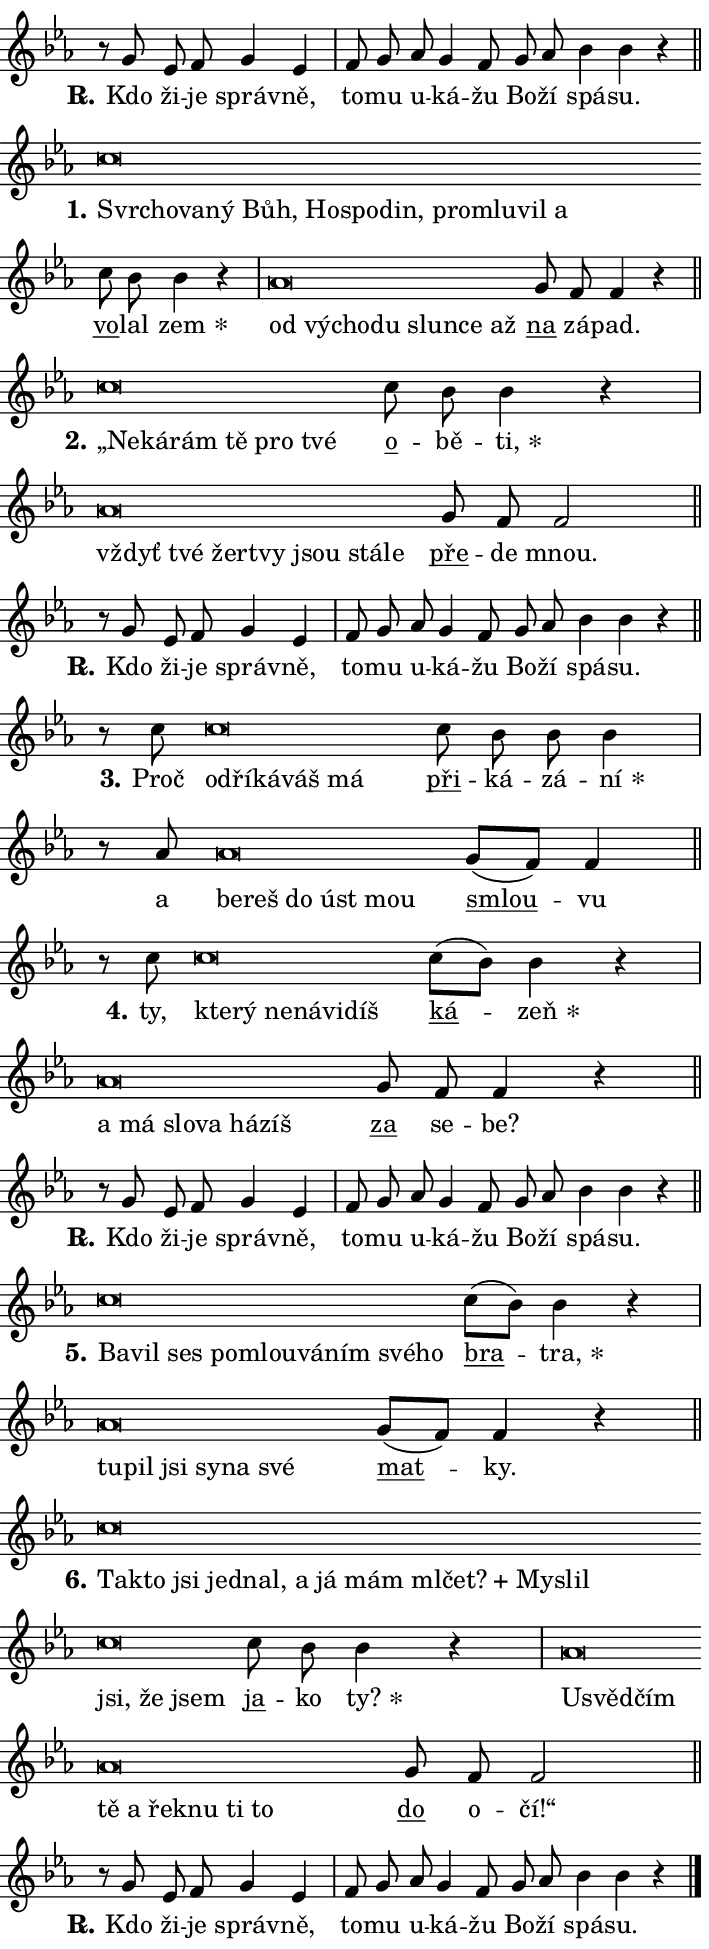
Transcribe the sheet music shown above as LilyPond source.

\version "2.24.0"
\header { tagline = "" }
\paper {
  indent = 0\cm
  top-margin = 0\cm
  right-margin = 0.13\cm % to fit lyric hyphens
  bottom-margin = 0\cm
  left-margin = 0\cm
  paper-width = 12\cm
  page-breaking = #ly:one-page-breaking
  system-system-spacing.basic-distance = #11
  score-system-spacing.basic-distance = #11
  ragged-last = ##f
}


%% Author: Thomas Morley
%% https://lists.gnu.org/archive/html/lilypond-user/2020-05/msg00002.html
#(define (line-position grob)
"Returns position of @var[grob} in current system:
   @code{'start}, if at first time-step
   @code{'end}, if at last time-step
   @code{'middle} otherwise
"
  (let* ((col (ly:item-get-column grob))
         (ln (ly:grob-object col 'left-neighbor))
         (rn (ly:grob-object col 'right-neighbor))
         (col-to-check-left (if (ly:grob? ln) ln col))
         (col-to-check-right (if (ly:grob? rn) rn col))
         (break-dir-left
           (and
             (ly:grob-property col-to-check-left 'non-musical #f)
             (ly:item-break-dir col-to-check-left)))
         (break-dir-right
           (and
             (ly:grob-property col-to-check-right 'non-musical #f)
             (ly:item-break-dir col-to-check-right))))
        (cond ((eqv? 1 break-dir-left) 'start)
              ((eqv? -1 break-dir-right) 'end)
              (else 'middle))))

#(define (tranparent-at-line-position vctor)
  (lambda (grob)
  "Relying on @code{line-position} select the relevant enry from @var{vctor}.
Used to determine transparency,"
    (case (line-position grob)
      ((end) (not (vector-ref vctor 0)))
      ((middle) (not (vector-ref vctor 1)))
      ((start) (not (vector-ref vctor 2))))))

noteHeadBreakVisibility =
#(define-music-function (break-visibility)(vector?)
"Makes @code{NoteHead}s transparent relying on @var{break-visibility}"
#{
  \override NoteHead.transparent =
    #(tranparent-at-line-position break-visibility)
#})

#(define delete-ledgers-for-transparent-note-heads
  (lambda (grob)
    "Reads whether a @code{NoteHead} is transparent.
If so this @code{NoteHead} is removed from @code{'note-heads} from
@var{grob}, which is supposed to be @code{LedgerLineSpanner}.
As a result ledgers are not printed for this @code{NoteHead}"
    (let* ((nhds-array (ly:grob-object grob 'note-heads))
           (nhds-list
             (if (ly:grob-array? nhds-array)
                 (ly:grob-array->list nhds-array)
                 '()))
           ;; Relies on the transparent-property being done before
           ;; Staff.LedgerLineSpanner.after-line-breaking is executed.
           ;; This is fragile ...
           (to-keep
             (remove
               (lambda (nhd)
                 (ly:grob-property nhd 'transparent #f))
               nhds-list)))
      ;; TODO find a better method to iterate over grob-arrays, similiar
      ;; to filter/remove etc for lists
      ;; For now rebuilt from scratch
      (set! (ly:grob-object grob 'note-heads)  '())
      (for-each
        (lambda (nhd)
          (ly:pointer-group-interface::add-grob grob 'note-heads nhd))
        to-keep))))

squashNotes = {
  \override NoteHead.X-extent = #'(-0.2 . 0.2)
  \override NoteHead.Y-extent = #'(-0.75 . 0)
  \override NoteHead.stencil =
    #(lambda (grob)
       (let ((pos (ly:grob-property grob 'staff-position)))
         (begin
           (if (< pos -7) (display "ERROR: Lower brevis then expected\n") (display ""))
           (if (<= pos -6) ly:text-interface::print ly:note-head::print))))
}
unSquashNotes = {
  \revert NoteHead.X-extent
  \revert NoteHead.Y-extent
  \revert NoteHead.stencil
}

hideNotes = \noteHeadBreakVisibility #begin-of-line-visible
unHideNotes = \noteHeadBreakVisibility #all-visible

% work-around for resetting accidentals
% https://lilypond.org/doc/v2.23/Documentation/notation/displaying-rhythms#unmetered-music
cadenzaMeasure = {
  \cadenzaOff
  \partial 1024 s1024
  \cadenzaOn
}

#(define-markup-command (accent layout props text) (markup?)
  "Underline accented syllable"
  (interpret-markup layout props
    #{\markup \override #'(offset . 4.3) \underline { #text }#}))

responsum = \markup \concat {
  "R" \hspace #-1.05 \path #0.1 #'((moveto 0 0.07) (lineto 0.9 0.8)) \hspace #0.05 "."
}

spaceSize = #0.6828661417322834 % exact space size for TeX Gyre Schola

\layout {
  \context {
    \Staff
    \remove "Time_signature_engraver"
    \override LedgerLineSpanner.after-line-breaking = #delete-ledgers-for-transparent-note-heads
  }
  \context {
    \Lyrics {
      \override LyricSpace.minimum-distance = \spaceSize
      \override LyricText.font-name = #"TeX Gyre Schola"
      \override LyricText.font-size = 1
      \override StanzaNumber.font-name = #"TeX Gyre Schola Bold"
      \override StanzaNumber.font-size = 1
    }
  }
  \context {
    \Score 
    \override NoteHead.text =
      #(lambda (grob) 
        (let ((pos (ly:grob-property grob 'staff-position)))
          #{\markup {
            \combine
              \halign #-0.55 \raise #(if (= pos -6) 0 0.5) \override #'(thickness . 2) \draw-line #'(3.2 . 0)
              \musicglyph "noteheads.sM1"
          }#}))
  }
}

% magnetic-lyrics.ily
%
%   written by
%     Jean Abou Samra <jean@abou-samra.fr>
%     Werner Lemberg <wl@gnu.org>
%
%   adapted by
%     Jiri Hon <jiri.hon@gmail.com>
%
% Version 2022-Apr-15

% https://www.mail-archive.com/lilypond-user@gnu.org/msg149350.html

#(define (Left_hyphen_pointer_engraver context)
   "Collect syllable-hyphen-syllable occurrences in lyrics and store
them in properties.  This engraver only looks to the left.  For
example, if the lyrics input is @code{foo -- bar}, it does the
following.

@itemize @bullet
@item
Set the @code{text} property of the @code{LyricHyphen} grob between
@q{foo} and @q{bar} to @code{foo}.

@item
Set the @code{left-hyphen} property of the @code{LyricText} grob with
text @q{foo} to the @code{LyricHyphen} grob between @q{foo} and
@q{bar}.
@end itemize

Use this auxiliary engraver in combination with the
@code{lyric-@/text::@/apply-@/magnetic-@/offset!} hook."
   (let ((hyphen #f)
         (text #f))
     (make-engraver
      (acknowledgers
       ((lyric-syllable-interface engraver grob source-engraver)
        (set! text grob)))
      (end-acknowledgers
       ((lyric-hyphen-interface engraver grob source-engraver)
        ;(when (not (grob::has-interface grob 'lyric-space-interface))
          (set! hyphen grob)));)
      ((stop-translation-timestep engraver)
       (when (and text hyphen)
         (ly:grob-set-object! text 'left-hyphen hyphen))
       (set! text #f)
       (set! hyphen #f)))))

#(define (lyric-text::apply-magnetic-offset! grob)
   "If the space between two syllables is less than the value in
property @code{LyricText@/.details@/.squash-threshold}, move the right
syllable to the left so that it gets concatenated with the left
syllable.

Use this function as a hook for
@code{LyricText@/.after-@/line-@/breaking} if the
@code{Left_@/hyphen_@/pointer_@/engraver} is active."
   (let ((hyphen (ly:grob-object grob 'left-hyphen #f)))
     (when hyphen
       (let ((left-text (ly:spanner-bound hyphen LEFT)))
         (when (grob::has-interface left-text 'lyric-syllable-interface)
           (let* ((common (ly:grob-common-refpoint grob left-text X))
                  (this-x-ext (ly:grob-extent grob common X))
                  (left-x-ext
                   (begin
                     ;; Trigger magnetism for left-text.
                     (ly:grob-property left-text 'after-line-breaking)
                     (ly:grob-extent left-text common X)))
                  ;; `delta` is the gap width between two syllables.
                  (delta (- (interval-start this-x-ext)
                            (interval-end left-x-ext)))
                  (details (ly:grob-property grob 'details))
                  (threshold (assoc-get 'squash-threshold details 0.2)))
             (when (< delta threshold)
               (let* (;; We have to manipulate the input text so that
                      ;; ligatures crossing syllable boundaries are not
                      ;; disabled.  For languages based on the Latin
                      ;; script this is essentially a beautification.
                      ;; However, for non-Western scripts it can be a
                      ;; necessity.
                      (lt (ly:grob-property left-text 'text))
                      (rt (ly:grob-property grob 'text))
                      (is-space (grob::has-interface hyphen 'lyric-space-interface))
                      (space (if is-space " " ""))
                      (extra-delta (if is-space spaceSize 0))
                      ;; Append new syllable.
                      (ltrt-space (if (and (string? lt) (string? rt))
                                (string-append lt space rt)
                                (make-concat-markup (list lt space rt))))
                      ;; Right-align `ltrt` to the right side.
                      (ltrt-space-markup (grob-interpret-markup
                               grob
                               (make-translate-markup
                                (cons (interval-length this-x-ext) 0)
                                (make-right-align-markup ltrt-space)))))
                 (begin
                   ;; Don't print `left-text`.
                   (ly:grob-set-property! left-text 'stencil #f)
                   ;; Set text and stencil (which holds all collected
                   ;; syllables so far) and shift it to the left.
                   (ly:grob-set-property! grob 'text ltrt-space)
                   (ly:grob-set-property! grob 'stencil ltrt-space-markup)
                   (ly:grob-translate-axis! grob (- (- delta extra-delta)) X))))))))))


#(define (lyric-hyphen::displace-bounds-first grob)
   ;; Make very sure this callback isn't triggered too early.
   (let ((left (ly:spanner-bound grob LEFT))
         (right (ly:spanner-bound grob RIGHT)))
     (ly:grob-property left 'after-line-breaking)
     (ly:grob-property right 'after-line-breaking)
     (ly:lyric-hyphen::print grob)))

squashThreshold = #0.4

\layout {
  \context {
    \Lyrics
    \consists #Left_hyphen_pointer_engraver
    \override LyricText.after-line-breaking =
      #lyric-text::apply-magnetic-offset!
    \override LyricHyphen.stencil = #lyric-hyphen::displace-bounds-first
    \override LyricText.details.squash-threshold = \squashThreshold
    \override LyricHyphen.minimum-distance = 0
    \override LyricHyphen.minimum-length = \squashThreshold
  }
}

squashText = \override LyricText.details.squash-threshold = 9999
unSquashText = \override LyricText.details.squash-threshold = \squashThreshold

leftText = \override LyricText.self-alignment-X = #LEFT
unLeftText = \revert LyricText.self-alignment-X

starOffset = #(lambda (grob) 
                (let ((x_offset (ly:self-alignment-interface::aligned-on-x-parent grob)))
                  (if (= x_offset 0) 0 (+ x_offset 1.2))))

star = #(define-music-function (syllable)(string?)
"Append star separator at the end of a syllable"
#{
  \once \override LyricText.X-offset = #starOffset
  \lyricmode { \markup {
    #syllable
    \override #'((font-name . "TeX Gyre Schola Bold")) \hspace #0.2 \lower #0.65 \larger "*"
  } }
#})

starAccent = #(define-music-function (syllable)(string?)
"Append star separator at the end of a syllable and make accent"
#{
  \once \override LyricText.X-offset = #starOffset
  \lyricmode { \markup {
    \accent #syllable
    \override #'((font-name . "TeX Gyre Schola Bold")) \hspace #0.2 \lower #0.65 \larger "*"
  } }
#})

breath = #(define-music-function (syllable)(string?)
"Append breathing indicator at the end of a syllable"
#{
  \lyricmode { \markup { #syllable "+" } }
#})

optionalBreath = #(define-music-function (syllable)(string?)
"Append optional breathing indicator at the end of a syllable"
#{
  \lyricmode { \markup { #syllable "(+)" } }
#})


\score {
    <<
        \new Voice = "melody" { \cadenzaOn \key es \major \relative { r8 g' es f g4 es \cadenzaMeasure \bar "|" f8 g \bar "" as g4 f8 \bar "" g as \bar "" bes4 bes r \cadenzaMeasure \bar "||" \break } }
        \new Lyrics \lyricsto "melody" { \lyricmode { \set stanza = \responsum
Kdo ži -- je správ -- ně, to -- mu u -- ká -- žu Bo -- ží spá -- su. } }
    >>
    \layout {}
}

\score {
    <<
        \new Voice = "melody" { \cadenzaOn \key es \major \relative { \squashNotes c''\breve*1/16 \hideNotes \breve*1/16 \bar "" \breve*1/16 \bar "" \breve*1/16 \bar "" \breve*1/16 \bar "" \breve*1/16 \bar "" \breve*1/16 \bar "" \breve*1/16 \bar "" \breve*1/16 \bar "" \breve*1/16 \bar "" \breve*1/16 \breve*1/16 \bar "" \unHideNotes \unSquashNotes \bar "" c8 bes bes4 r \cadenzaMeasure \bar "|" \squashNotes as\breve*1/16 \hideNotes \breve*1/16 \bar "" \breve*1/16 \bar "" \breve*1/16 \bar "" \breve*1/16 \bar "" \breve*1/16 \breve*1/16 \bar "" \unHideNotes \unSquashNotes \bar "" g8 f f4 r \cadenzaMeasure \bar "||" \break } }
        \new Lyrics \lyricsto "melody" { \lyricmode { \set stanza = "1."
\leftText Svr -- \squashText cho -- va -- ný Bůh, Ho -- spo -- din, pro -- mlu -- vil a \unLeftText \unSquashText \markup \accent vo -- lal \star zem \leftText od \squashText vý -- cho -- du slun -- ce až \unLeftText \unSquashText \markup \accent na zá -- pad. } }
    >>
    \layout {}
}

\score {
    <<
        \new Voice = "melody" { \cadenzaOn \key es \major \relative { \squashNotes c''\breve*1/16 \hideNotes \breve*1/16 \bar "" \breve*1/16 \bar "" \breve*1/16 \bar "" \breve*1/16 \breve*1/16 \bar "" \unHideNotes \unSquashNotes \bar "" c8 bes bes4 r \cadenzaMeasure \bar "|" \squashNotes as\breve*1/16 \hideNotes \breve*1/16 \bar "" \breve*1/16 \bar "" \breve*1/16 \bar "" \breve*1/16 \bar "" \breve*1/16 \breve*1/16 \bar "" \unHideNotes \unSquashNotes \bar "" g8 f f2 \cadenzaMeasure \bar "||" \break } }
        \new Lyrics \lyricsto "melody" { \lyricmode { \set stanza = "2."
\leftText „Ne -- \squashText ká -- rám tě pro tvé \unLeftText \unSquashText \markup \accent o -- bě -- \star ti, \leftText vždyť \squashText tvé žer -- tvy jsou stá -- le \unLeftText \unSquashText \markup \accent pře -- de mnou. } }
    >>
    \layout {}
}

\score {
    <<
        \new Voice = "melody" { \cadenzaOn \key es \major \relative { r8 g' es f g4 es \cadenzaMeasure \bar "|" f8 g \bar "" as g4 f8 \bar "" g as \bar "" bes4 bes r \cadenzaMeasure \bar "||" \break } }
        \new Lyrics \lyricsto "melody" { \lyricmode { \set stanza = \responsum
Kdo ži -- je správ -- ně, to -- mu u -- ká -- žu Bo -- ží spá -- su. } }
    >>
    \layout {}
}

\score {
    <<
        \new Voice = "melody" { \cadenzaOn \key es \major \relative { r8 c''8 \squashNotes c\breve*1/16 \hideNotes \breve*1/16 \bar "" \breve*1/16 \bar "" \breve*1/16 \breve*1/16 \bar "" \unHideNotes \unSquashNotes \bar "" c8 bes bes bes4 \cadenzaMeasure \bar "|" r8 as8 \squashNotes as\breve*1/16 \hideNotes \breve*1/16 \bar "" \breve*1/16 \bar "" \breve*1/16 \breve*1/16 \bar "" \unHideNotes \unSquashNotes \bar "" g8[( f)] f4 \cadenzaMeasure \bar "||" \break } }
        \new Lyrics \lyricsto "melody" { \lyricmode { \set stanza = "3."
Proč \leftText od -- \squashText ří -- ká -- váš má \unLeftText \unSquashText \markup \accent při -- ká -- zá -- \star ní a \leftText be -- \squashText reš do úst mou \unLeftText \unSquashText \markup \accent smlou -- vu } }
    >>
    \layout {}
}

\score {
    <<
        \new Voice = "melody" { \cadenzaOn \key es \major \relative { r8 c''8 \squashNotes c\breve*1/16 \hideNotes \breve*1/16 \bar "" \breve*1/16 \bar "" \breve*1/16 \bar "" \breve*1/16 \breve*1/16 \bar "" \unHideNotes \unSquashNotes \bar "" c8[( bes)] bes4 r \cadenzaMeasure \bar "|" \squashNotes as\breve*1/16 \hideNotes \breve*1/16 \bar "" \breve*1/16 \bar "" \breve*1/16 \bar "" \breve*1/16 \breve*1/16 \bar "" \unHideNotes \unSquashNotes \bar "" g8 f f4 r \cadenzaMeasure \bar "||" \break } }
        \new Lyrics \lyricsto "melody" { \lyricmode { \set stanza = "4."
ty, \leftText kte -- \squashText rý ne -- ná -- vi -- díš \unLeftText \unSquashText \markup \accent ká -- \star zeň \leftText a \squashText má slo -- va há -- zíš \unLeftText \unSquashText \markup \accent za se -- be? } }
    >>
    \layout {}
}

\score {
    <<
        \new Voice = "melody" { \cadenzaOn \key es \major \relative { r8 g' es f g4 es \cadenzaMeasure \bar "|" f8 g \bar "" as g4 f8 \bar "" g as \bar "" bes4 bes r \cadenzaMeasure \bar "||" \break } }
        \new Lyrics \lyricsto "melody" { \lyricmode { \set stanza = \responsum
Kdo ži -- je správ -- ně, to -- mu u -- ká -- žu Bo -- ží spá -- su. } }
    >>
    \layout {}
}

\score {
    <<
        \new Voice = "melody" { \cadenzaOn \key es \major \relative { \squashNotes c''\breve*1/16 \hideNotes \breve*1/16 \bar "" \breve*1/16 \bar "" \breve*1/16 \bar "" \breve*1/16 \bar "" \breve*1/16 \bar "" \breve*1/16 \bar "" \breve*1/16 \breve*1/16 \bar "" \unHideNotes \unSquashNotes \bar "" c8[( bes)] bes4 r \cadenzaMeasure \bar "|" \squashNotes as\breve*1/16 \hideNotes \breve*1/16 \bar "" \breve*1/16 \bar "" \breve*1/16 \bar "" \breve*1/16 \breve*1/16 \bar "" \unHideNotes \unSquashNotes \bar "" g8[( f)] f4 r \cadenzaMeasure \bar "||" \break } }
        \new Lyrics \lyricsto "melody" { \lyricmode { \set stanza = "5."
\leftText Ba -- \squashText vil ses po -- mlou -- vá -- ním své -- ho \unLeftText \unSquashText \markup \accent bra -- \star tra, \leftText tu -- \squashText pil jsi sy -- na své \unLeftText \unSquashText \markup \accent mat -- ky. } }
    >>
    \layout {}
}

\score {
    <<
        \new Voice = "melody" { \cadenzaOn \key es \major \relative { \squashNotes c''\breve*1/16 \hideNotes \breve*1/16 \bar "" \breve*1/16 \bar "" \breve*1/16 \bar "" \breve*1/16 \bar "" \breve*1/16 \bar "" \breve*1/16 \bar "" \breve*1/16 \bar "" \breve*1/16 \bar "" \breve*1/16 \bar "" \breve*1/16 \bar "" \breve*1/16 \bar "" \breve*1/16 \bar "" \breve*1/16 \breve*1/16 \bar "" \unHideNotes \unSquashNotes \bar "" c8 bes bes4 r \cadenzaMeasure \bar "|" \squashNotes as\breve*1/16 \hideNotes \breve*1/16 \bar "" \breve*1/16 \bar "" \breve*1/16 \bar "" \breve*1/16 \bar "" \breve*1/16 \bar "" \breve*1/16 \bar "" \breve*1/16 \breve*1/16 \bar "" \unHideNotes \unSquashNotes \bar "" g8 f f2 \cadenzaMeasure \bar "||" \break } }
        \new Lyrics \lyricsto "melody" { \lyricmode { \set stanza = "6."
\leftText Tak -- \squashText to jsi jed -- nal, a já mám ml -- \breath "čet?" My -- slil jsi, že jsem \unLeftText \unSquashText \markup \accent ja -- ko \star ty? \leftText U -- \squashText svěd -- čím tě a řek -- nu ti to \unLeftText \unSquashText \markup \accent do o -- čí!“ } }
    >>
    \layout {}
}

\score {
    <<
        \new Voice = "melody" { \cadenzaOn \key es \major \relative { r8 g' es f g4 es \cadenzaMeasure \bar "|" f8 g \bar "" as g4 f8 \bar "" g as \bar "" bes4 bes r \cadenzaMeasure \bar "||" \break } \bar "|." }
        \new Lyrics \lyricsto "melody" { \lyricmode { \set stanza = \responsum
Kdo ži -- je správ -- ně, to -- mu u -- ká -- žu Bo -- ží spá -- su. } }
    >>
    \layout {}
}
